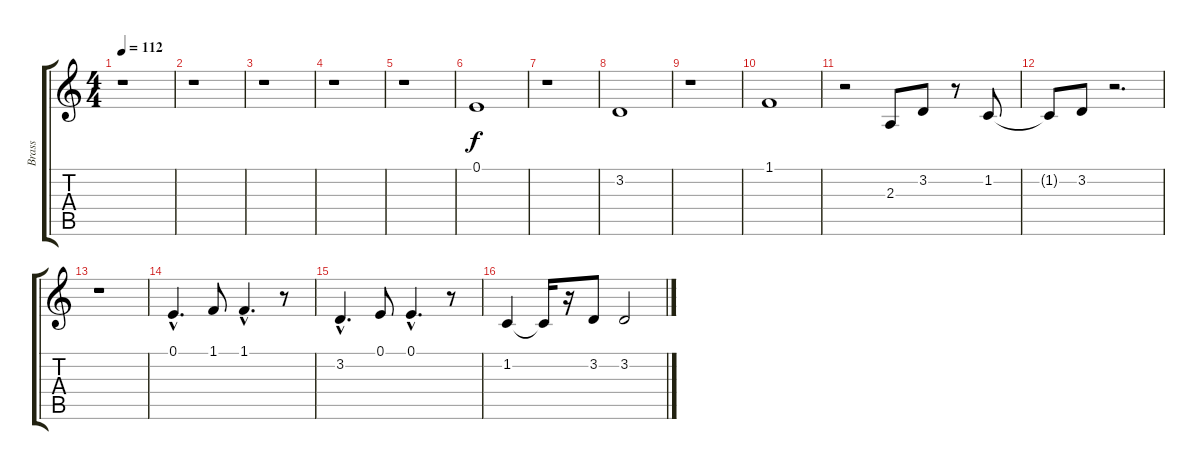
\track ("Brass" "Brass") {instrument brasssection}
\staff {score tabs}
\tuning (E4 B3 G3 D3 A2 E2) {hide}
\ts (4 4)
\tempo 112
\clef g2
\ks c
r.1{dy f} |
r.1 |
r.1 |
r.1 |
r.1 |
0.1.1 |
r.1 |
3.2.1 |
r.1 |
1.1.1 |
r.2 2.3.8 3.2.8 r.8 1.2.8 |
1.2{t}.8 3.2.8 r.2{d} |
r.1 |
0.1{hac}.4{d} 1.1.8 1.1{hac}.4{d} r.8 |
3.2{hac}.4{d} 0.1.8 0.1{hac}.4{d} r.8 |
1.2.4 1.2{t}.16 r.16 3.2.8 3.2.2
